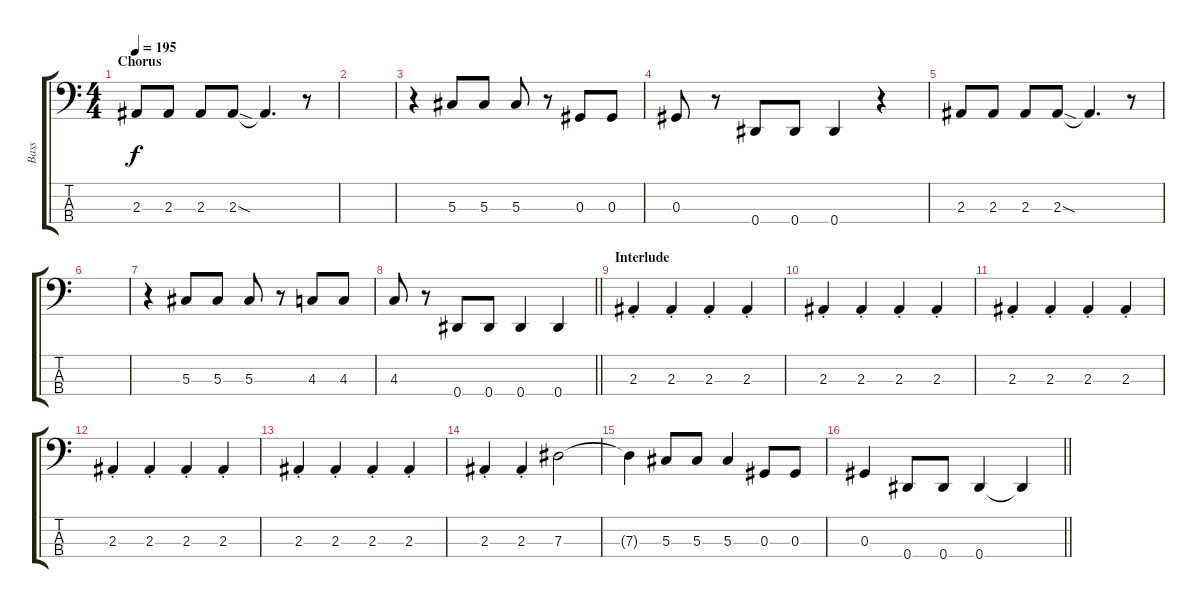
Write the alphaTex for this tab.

\track ("Bass" "Bass") {instrument electricbasspick}
\staff {score tabs}
\tuning (Gb2 Db2 Ab1 Eb1) {hide}
\ts (4 4)
\section ("" "Chorus")
\tempo 195
\clef f4
\ks c
2.3.8{dy f} 2.3.8 2.3.8 2.3{sod}.8 2.3{t}.4{d} r.8 |
|
r.4 5.3.8 5.3.8 5.3.8 r.8 0.3.8 0.3.8 |
0.3.8 r.8 0.4.8 0.4.8 0.4.4 r.4 |
2.3.8 2.3.8 2.3.8 2.3{sod}.8 2.3{t}.4{d} r.8 |
|
r.4 5.3.8 5.3.8 5.3.8 r.8 4.3.8 4.3.8 |
\barLineRight lightlight
4.3.8 r.8 0.4.8 0.4.8 0.4.4 0.4.4 |
\section ("" "Interlude")
2.3{st}.4 2.3{st}.4 2.3{st}.4 2.3{st}.4 |
2.3{st}.4 2.3{st}.4 2.3{st}.4 2.3{st}.4 |
2.3{st}.4 2.3{st}.4 2.3{st}.4 2.3{st}.4 |
2.3{st}.4 2.3{st}.4 2.3{st}.4 2.3{st}.4 |
2.3{st}.4 2.3{st}.4 2.3{st}.4 2.3{st}.4 |
2.3{st}.4 2.3{st}.4 7.3.2 |
7.3{t}.4 5.3.8 5.3.8 5.3.4 0.3.8 0.3.8 |
\barLineRight lightlight
0.3.4 0.4.8 0.4.8 0.4.4 0.4{t}.4
